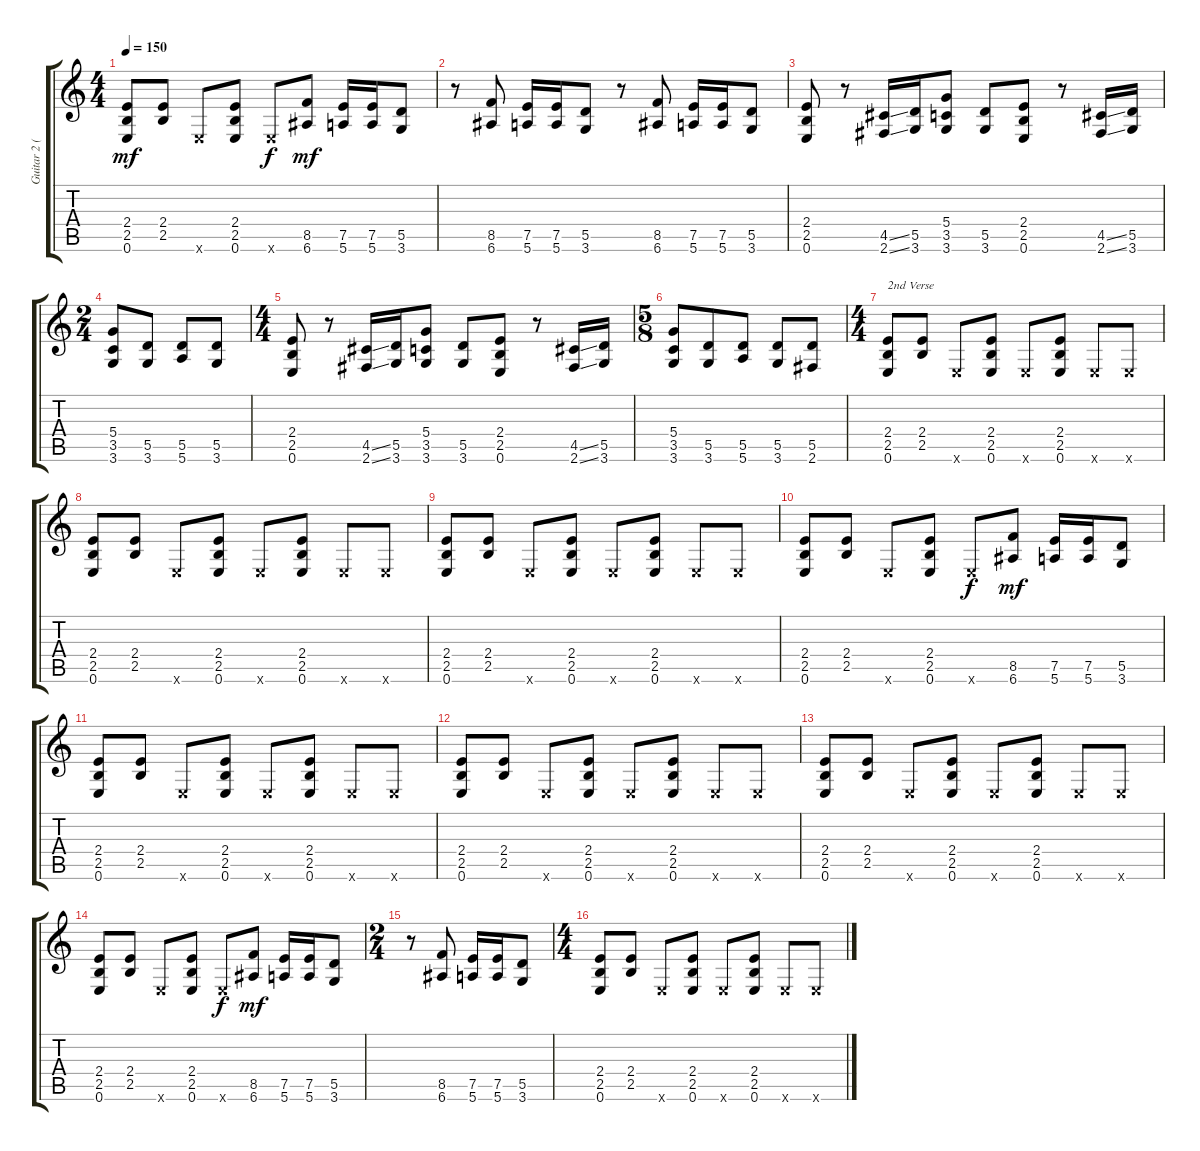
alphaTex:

\track ("Guitar 2 (Al Pitrelli)" "Guitar 2 (") {instrument distortionguitar}
\staff {score tabs}
\tuning (E4 B3 G3 D3 A2 E2) {hide}
\ts (4 4)
\tempo 150
\clef g2
\ks c
(2.4 2.5 0.6).8{dy mf} (2.4 2.5).8 0.6{x}.8 (2.4 2.5 0.6).8 0.6{x}.8{dy f} (8.5 6.6).8{dy mf} (7.5 5.6).16 (7.5 5.6).16 (5.5 3.6).8 |
r.8 (8.5 6.6).8 (7.5 5.6).16 (7.5 5.6).16 (5.5 3.6).8 r.8 (8.5 6.6).8 (7.5 5.6).16 (7.5 5.6).16 (5.5 3.6).8 |
(2.4 2.5 0.6).8 r.8 (4.5{ss} 2.6{ss}).16 (5.5 3.6).16 (5.4 3.5 3.6).8 (5.5 3.6).8 (2.4 2.5 0.6).8 r.8 (4.5{ss} 2.6{ss}).16 (5.5 3.6).16 |
\ts (2 4)
(5.4 3.5 3.6).8 (5.5 3.6).8 (5.5 5.6).8 (5.5 3.6).8 |
\ts (4 4)
(2.4 2.5 0.6).8 r.8 (4.5{ss} 2.6{ss}).16 (5.5 3.6).16 (5.4 3.5 3.6).8 (5.5 3.6).8 (2.4 2.5 0.6).8 r.8 (4.5{ss} 2.6{ss}).16 (5.5 3.6).16 |
\ts (5 8)
(5.4 3.5 3.6).8 (5.5 3.6).8 (5.5 5.6).8 (5.5 3.6).8 (5.5 2.6).8 |
\ts (4 4)
(2.4 2.5 0.6).8{txt "2nd Verse"} (2.4 2.5).8 0.6{x}.8 (2.4 2.5 0.6).8 0.6{x}.8 (2.4 2.5 0.6).8 0.6{x}.8 0.6{x}.8 |
(2.4 2.5 0.6).8 (2.4 2.5).8 0.6{x}.8 (2.4 2.5 0.6).8 0.6{x}.8 (2.4 2.5 0.6).8 0.6{x}.8 0.6{x}.8 |
(2.4 2.5 0.6).8 (2.4 2.5).8 0.6{x}.8 (2.4 2.5 0.6).8 0.6{x}.8 (2.4 2.5 0.6).8 0.6{x}.8 0.6{x}.8 |
(2.4 2.5 0.6).8 (2.4 2.5).8 0.6{x}.8 (2.4 2.5 0.6).8 0.6{x}.8{dy f} (8.5 6.6).8{dy mf} (7.5 5.6).16 (7.5 5.6).16 (5.5 3.6).8 |
(2.4 2.5 0.6).8 (2.4 2.5).8 0.6{x}.8 (2.4 2.5 0.6).8 0.6{x}.8 (2.4 2.5 0.6).8 0.6{x}.8 0.6{x}.8 |
(2.4 2.5 0.6).8 (2.4 2.5).8 0.6{x}.8 (2.4 2.5 0.6).8 0.6{x}.8 (2.4 2.5 0.6).8 0.6{x}.8 0.6{x}.8 |
(2.4 2.5 0.6).8 (2.4 2.5).8 0.6{x}.8 (2.4 2.5 0.6).8 0.6{x}.8 (2.4 2.5 0.6).8 0.6{x}.8 0.6{x}.8 |
(2.4 2.5 0.6).8 (2.4 2.5).8 0.6{x}.8 (2.4 2.5 0.6).8 0.6{x}.8{dy f} (8.5 6.6).8{dy mf} (7.5 5.6).16 (7.5 5.6).16 (5.5 3.6).8 |
\ts (2 4)
r.8 (8.5 6.6).8 (7.5 5.6).16 (7.5 5.6).16 (5.5 3.6).8 |
\ts (4 4)
(2.4 2.5 0.6).8 (2.4 2.5).8 0.6{x}.8 (2.4 2.5 0.6).8 0.6{x}.8 (2.4 2.5 0.6).8 0.6{x}.8 0.6{x}.8
